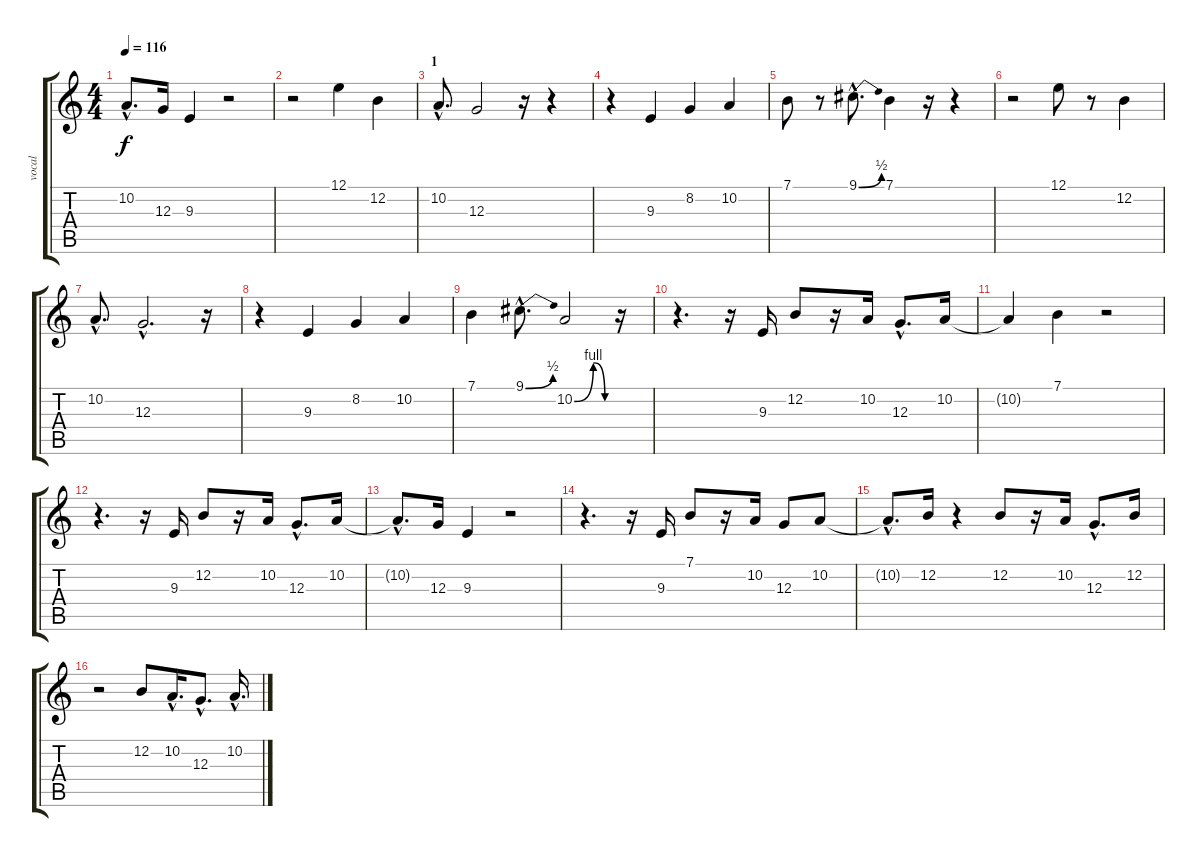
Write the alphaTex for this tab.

\track ("vocal" "vocal") {instrument accordion}
\staff {score tabs}
\tuning (E4 B3 G3 D3 A2 E2) {hide}
\ts (4 4)
\tempo 116
\clef g2
\ks c
10.2{hac t}.8{d dy f} 12.3.16 9.3.4 r.2 |
r.2 12.1.4 12.2.4 |
\section ("" "1")
10.2{hac}.8{d} 12.3.2 r.16 r.4 |
r.4 9.3.4 8.2.4 10.2.4 |
7.1.8 r.8 9.1{be (bend 0 0 60 2) hac}.8{d} 7.1.4 r.16 r.4 |
r.2 12.1.8 r.8 12.2.4 |
10.2{hac}.8{d} 12.3{hac}.2{d} r.16 |
r.4 9.3.4 8.2.4 10.2.4 |
7.1.4 9.1{be (bend 0 0 60 2) hac}.8{d} 10.2{be (custom 0 0 31 4 50 0 60 0)}.2 r.16 |
r.4{d} r.16 9.3.16 12.2.8 r.16 10.2.16 12.3{hac}.8{d} 10.2.16 |
10.2{t}.4 7.1.4 r.2 |
r.4{d} r.16 9.3.16 12.2.8 r.16 10.2.16 12.3{hac}.8{d} 10.2.16 |
10.2{hac t}.8{d} 12.3.16 9.3.4 r.2 |
r.4{d} r.16 9.3.16 7.1.8 r.16 10.2.16 12.3.8 10.2.8 |
10.2{hac t}.8{d} 12.2.16 r.4 12.2.8 r.16 10.2.16 12.3{hac}.8{d} 12.2.16 |
r.2 12.2.8 10.2{hac}.16{d} 12.3{hac}.8{d} 10.2{hac}.16{d}
